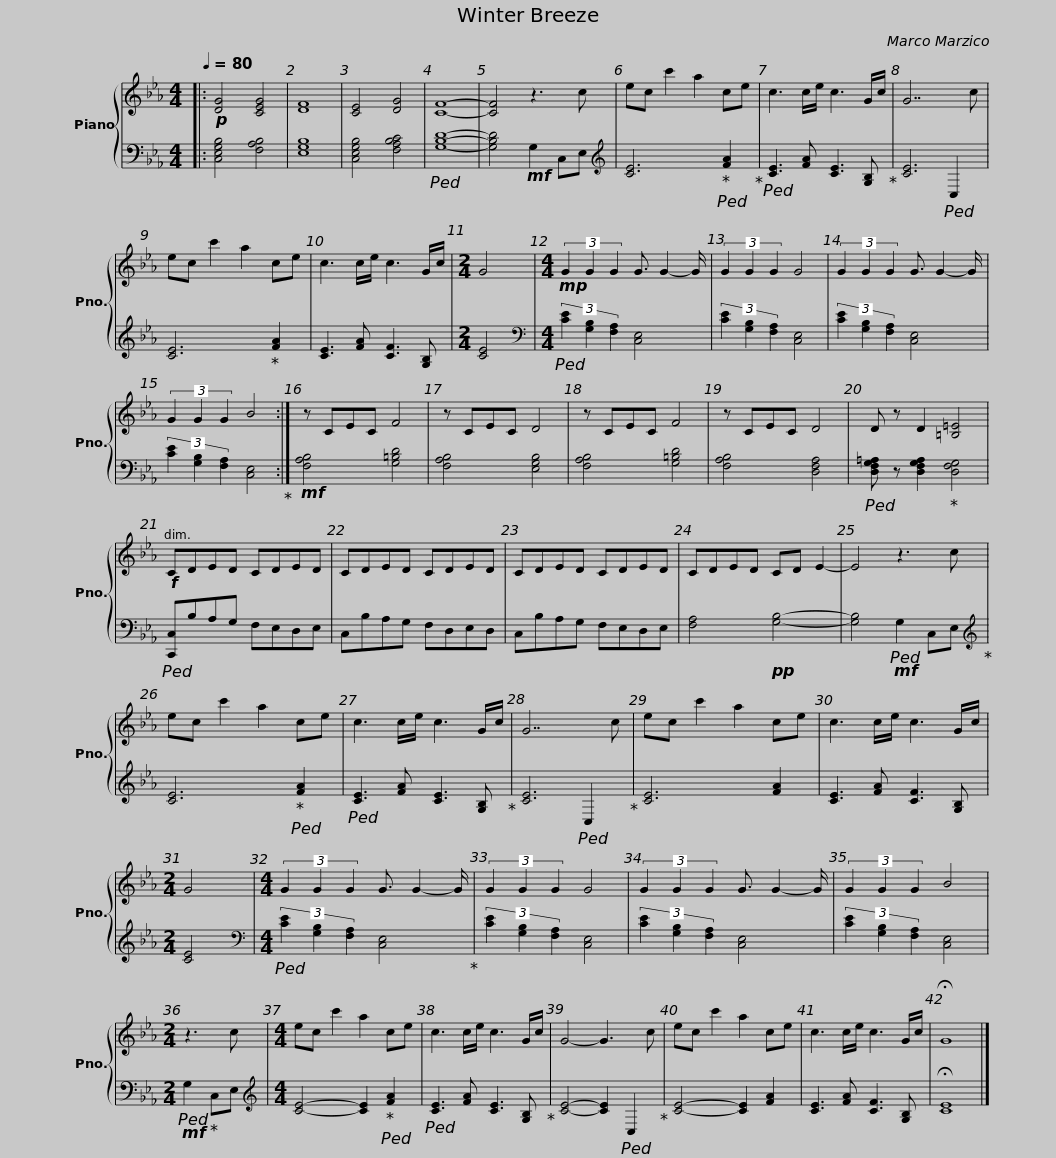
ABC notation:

X:1
%%score { 1 | 2 }
L:1/8
Q:1/4=80
M:4/4
I:linebreak $
K:Eb
V:1 treble
V:2 bass
V:1
|:!p! [DG]4 [CEG]4 | [DF]8 | [CE]4 [DG]4 | [CF]8- | [CF]4 z3 c | %5
 ec c'2 a2 ce | c3 c/e/ c3 G/c/ | G7 c |$ ec c'2 a2 ce | c3 c/e/ c3 G/c/ | %10
[M:2/4] G4 |[M:4/4]!mp! (3G2 G2 G2 G3/2 G2- G/ | (3G2 G2 G2 G4 | (3G2 G2 G2 G3/2 G2- G/ |$ (3G2 G2 G2 B4 :| %15
 z CEC F4 | z CEC D4 | z CEC F4 | z CEC D4 | D z D2 [=B,=E]4 |$ %20
!f! CDED CDED | CDED CDED | CDED CDED | CDED CD E2- | E4 z3 c |$ %25
 ec c'2 a2 ce | c3 c/e/ c3 G/c/ | G7 c | ec c'2 a2 ce | c3 c/e/ c3 G/c/ | %30
[M:2/4] G4 |$[M:4/4] (3G2 G2 G2 G3/2 G2- G/ | (3G2 G2 G2 G4 | (3G2 G2 G2 G3/2 G2- G/ | (3G2 G2 G2 B4 | %35
[M:2/4] z3 c |[M:4/4] ec c'2 a2 ce |$ c3 c/e/ c3 G/c/ | G4- G3 c | ec c'2 a2 ce | %40
 c3 c/e/ c3 G/c/ | !fermata!G8 |] %42
V:2
|: [C,E,G,B,]4 [F,A,B,]4 | [E,G,B,]8 | [C,E,G,B,]4 [F,A,B,C]4 |!ped! [G,B,D]8- | [G,B,D]4!mf! G,2 C,E, | %5
[K:treble] [CE]6!ped-up!!ped! [FA]2!ped-up! |!ped! [CE]3 [FA] [CE]3 [G,B,]!ped-up! | [CE]6!ped! C,2 |$ [CE]6!ped-up! [FA]2 | [CE]3 [FA] [CF]3 [G,B,] | %10
[M:2/4] [CE]4 |[M:4/4][K:bass]!ped! (3[CE]2 [G,B,]2 [F,A,]2 [C,E,]4 | (3[CE]2 [G,B,]2 [F,A,]2 [C,E,]4 | (3[CE]2 [G,B,]2 [F,A,]2 [C,E,]4 |$ (3[CE]2 [G,B,]2 [F,A,]2 [C,E,]4!ped-up! :| %15
!mf! [F,A,B,]4 [G,=B,D]4 | [F,A,B,]4 [E,G,B,]4 | [F,A,B,]4 [G,=B,D]4 | [F,A,B,]4 [D,F,A,]4 |!ped! [D,F,G,=A,] z [D,F,G,A,]2!ped-up! [D,F,G,]4 |$ %20
!ped! [C,,C,]B,A,G, F,E,D,E, | C,B,A,G, F,D,E,D, | C,B,A,G, F,E,D,E, | [F,A,]4!pp! [G,B,]4- | [G,B,]4!mf!!ped! G,2 C,E,!ped-up! |$ %25
[K:treble] [CE]6!ped-up!!ped! [FA]2 |!ped! [CE]3 [FA] [CE]3 [G,B,]!ped-up! | [CE]6!ped! C,2!ped-up! | [CE]6 [FA]2 | [CE]3 [FA] [CF]3 [G,B,] | %30
[M:2/4] [CE]4 |$[M:4/4][K:bass]!ped! (3[CE]2 [G,B,]2 [F,A,]2 [C,E,]4!ped-up! | (3[CE]2 [G,B,]2 [F,A,]2 [C,E,]4 | (3[CE]2 [G,B,]2 [F,A,]2 [C,E,]4 | (3[CE]2 [G,B,]2 [F,A,]2 [C,E,]4 | %35
[M:2/4]!mf!!ped! G,2!ped-up! C,E, |[M:4/4][K:treble] [CE]4- [CE]2!ped-up!!ped! [FA]2 |$!ped! [CE]3 [FA] [CE]3 [G,B,]!ped-up! | [CE]4- [CE]2!ped! C,2!ped-up! | [CE]4- [CE]2 [FA]2 | %40
 [CE]3 [FA] [CF]3 [G,B,] | !fermata![CE]8 |] %42
